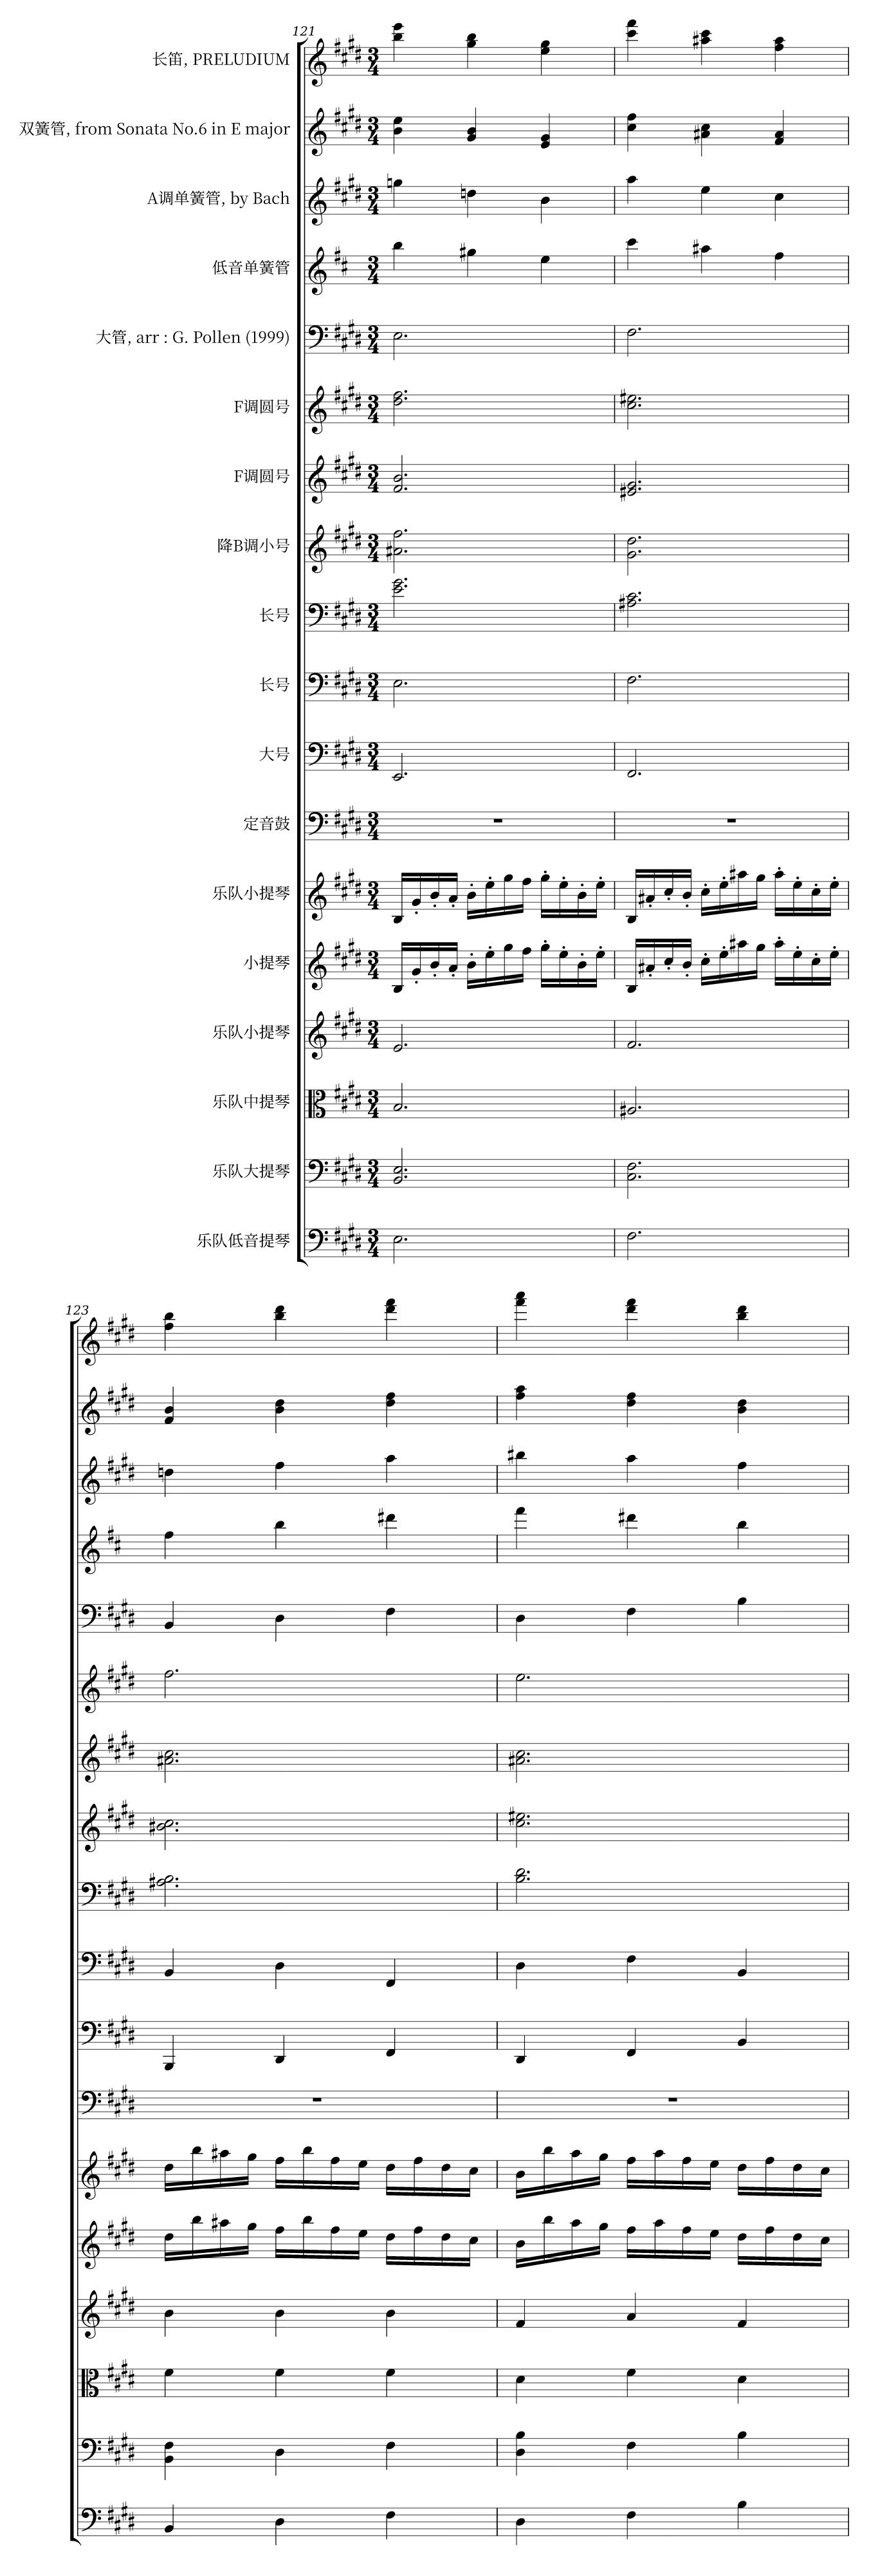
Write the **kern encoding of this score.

**kern	**kern	**kern	**kern	**kern	**kern	**kern	**kern	**kern	**kern	**kern	**kern	**kern	**kern	**kern	**kern	**kern	**kern
*part18	*part17	*part16	*part15	*part14	*part13	*part12	*part11	*part10	*part9	*part8	*part7	*part6	*part5	*part4	*part3	*part2	*part1
*staff18	*staff17	*staff16	*staff15	*staff14	*staff13	*staff12	*staff11	*staff10	*staff9	*staff8	*staff7	*staff6	*staff5	*staff4	*staff3	*staff2	*staff1
*I"乐队低音提琴	*I"乐队大提琴	*I"乐队中提琴	*I"乐队小提琴	*I"小提琴	*I"乐队小提琴	*I"定音鼓	*I"大号	*I"长号	*I"长号	*I"降B调小号	*I"F调圆号	*I"F调圆号	*I"大管, arr : G. Pollen (1999)	*I"低音单簧管	*I"A调单簧管, by Bach	*I"双簧管, from Sonata No.6 in E major	*I"长笛, PRELUDIUM
!!LO:PB:g=z
*clefF4	*clefF4	*clefC3	*clefG2	*clefG2	*clefG2	*clefF4	*clefF4	*clefF4	*clefF4	*clefG2	*clefG2	*clefG2	*clefF4	*clefG2	*clefG2	*clefG2	*clefG2
*ITrd7c12	*	*	*	*	*	*	*	*	*	*ITrd1c2	*ITrd4c7	*ITrd4c7	*	*ITrd8c14	*ITrd2c3	*	*
*k[f#c#g#d#]	*k[f#c#g#d#]	*k[f#c#g#d#]	*k[f#c#g#d#]	*k[f#c#g#d#]	*k[f#c#g#d#]	*k[f#c#g#d#]	*k[f#c#g#d#]	*k[f#c#g#d#]	*k[f#c#g#d#]	*k[f#c#]	*k[f#c#g#]	*k[f#c#g#]	*k[f#c#g#d#]	*k[f#c#]	*k[f#c#g#d#a#e#b#]	*k[f#c#g#d#]	*k[f#c#g#d#]
*M3/4	*M3/4	*M3/4	*M3/4	*M3/4	*M3/4	*M3/4	*M3/4	*M3/4	*M3/4	*M3/4	*M3/4	*M3/4	*M3/4	*M3/4	*M3/4	*M3/4	*M3/4
=121	=121	=121	=121	=121	=121	=121	=121	=121	=121	=121	=121	=121	=121	=121	=121	=121	=121
2.EE\	2.BB/ 2.E/	2.B/	2.e/	16B/LL	16B/LL	2.r	2.EE/	2.E\	2.e\ 2.g#\	2.g#X\ 2.ee\	2.B/ 2.e/	2.g#\ 2.b\	2.E\	4b\	4een\	4b\ 4ee\	4bb\ 4eee\
.	.	.	.	16g#'/	16g#'/	.	.	.	.	.	.	.	.	.	.	.	.
.	.	.	.	16b'/	16b'/	.	.	.	.	.	.	.	.	.	.	.	.
.	.	.	.	16a'/JJ	16a'/JJ	.	.	.	.	.	.	.	.	.	.	.	.
.	.	.	.	16b'\LL	16b'\LL	.	.	.	.	.	.	.	.	4g#X\	4bn\	4g#/ 4b/	4gg#\ 4bb\
.	.	.	.	16ee'\	16ee'\	.	.	.	.	.	.	.	.	.	.	.	.
.	.	.	.	16gg#\	16gg#\	.	.	.	.	.	.	.	.	.	.	.	.
.	.	.	.	16ff#\JJ	16ff#\JJ	.	.	.	.	.	.	.	.	.	.	.	.
.	.	.	.	16gg#'\LL	16gg#'\LL	.	.	.	.	.	.	.	.	4e\	4g#\	4e/ 4g#/	4ee\ 4gg#\
.	.	.	.	16ee'\	16ee'\	.	.	.	.	.	.	.	.	.	.	.	.
.	.	.	.	16b'\	16b'\	.	.	.	.	.	.	.	.	.	.	.	.
.	.	.	.	16ee'\JJ	16ee'\JJ	.	.	.	.	.	.	.	.	.	.	.	.
=122	=122	=122	=122	=122	=122	=122	=122	=122	=122	=122	=122	=122	=122	=122	=122	=122	=122
2.FF#\	2.C#\ 2.F#\	2.A#X/	2.f#/	16B/LL	16B/LL	2.r	2.FF#/	2.F#\	2.A#X\ 2.c#\	2.f#\ 2.cc#\	2.A#X/ 2.c#/	2.f#\ 2.a#X\	2.F#\	4cc#\	4ff#\	4cc#\ 4ff#\	4ccc#\ 4fff#\
.	.	.	.	16a#X'/	16a#X'/	.	.	.	.	.	.	.	.	.	.	.	.
.	.	.	.	16cc#'/	16cc#'/	.	.	.	.	.	.	.	.	.	.	.	.
.	.	.	.	16b'/JJ	16b'/JJ	.	.	.	.	.	.	.	.	.	.	.	.
.	.	.	.	16cc#'\LL	16cc#'\LL	.	.	.	.	.	.	.	.	4a#X\	4cc#\	4a#X\ 4cc#\	4aa#X\ 4ccc#\
.	.	.	.	16ee'\	16ee'\	.	.	.	.	.	.	.	.	.	.	.	.
.	.	.	.	16aa#X\	16aa#X\	.	.	.	.	.	.	.	.	.	.	.	.
.	.	.	.	16gg#\JJ	16gg#\JJ	.	.	.	.	.	.	.	.	.	.	.	.
.	.	.	.	16aa#'\LL	16aa#'\LL	.	.	.	.	.	.	.	.	4f#\	4a#\	4f#/ 4a#/	4ff#\ 4aa#\
.	.	.	.	16ee'\	16ee'\	.	.	.	.	.	.	.	.	.	.	.	.
.	.	.	.	16cc#'\	16cc#'\	.	.	.	.	.	.	.	.	.	.	.	.
.	.	.	.	16ee'\JJ	16ee'\JJ	.	.	.	.	.	.	.	.	.	.	.	.
=123	=123	=123	=123	=123	=123	=123	=123	=123	=123	=123	=123	=123	=123	=123	=123	=123	=123
*	*	*	*	*	*	*	*	*	*	*	*	*	*	*	*	*	*MM86
4BBB/	4BB\ 4F#\	4f#\	4b\	16dd#\LL	16dd#\LL	2.r	4BBB/	4BB/	2.A#X\ 2.B\	2.a#X\ 2.b\	2.d#X\ 2.f#\	2.b\	4BB/	4f#\	4bn\	4f#/ 4b/	4ff#\ 4bb\
.	.	.	.	16bb\	16bb\	.	.	.	.	.	.	.	.	.	.	.	.
.	.	.	.	16aa#X\	16aa#X\	.	.	.	.	.	.	.	.	.	.	.	.
.	.	.	.	16gg#\JJ	16gg#\JJ	.	.	.	.	.	.	.	.	.	.	.	.
*	*	*	*	*	*	*	*	*	*	*	*	*	*	*	*	*	*MM124
4DD#\	4D#\	4f#\	4b\	16ff#\LL	16ff#\LL	.	4DD#/	4D#\	.	.	.	.	4D#\	4b\	4dd#\	4b\ 4dd#\	4bb\ 4ddd#\
.	.	.	.	16bb\	16bb\	.	.	.	.	.	.	.	.	.	.	.	.
.	.	.	.	16ff#\	16ff#\	.	.	.	.	.	.	.	.	.	.	.	.
.	.	.	.	16ee\JJ	16ee\JJ	.	.	.	.	.	.	.	.	.	.	.	.
*	*	*	*	*	*	*	*	*	*	*	*	*	*	*	*	*	*MM128
4FF#\	4F#\	4f#\	4b\	16dd#\LL	16dd#\LL	.	4FF#/	4FF#/	.	.	.	.	4F#\	4dd#X\	4ff#\	4dd#\ 4ff#\	4ddd#\ 4fff#\
.	.	.	.	16ff#\	16ff#\	.	.	.	.	.	.	.	.	.	.	.	.
.	.	.	.	16dd#\	16dd#\	.	.	.	.	.	.	.	.	.	.	.	.
.	.	.	.	16cc#\JJ	16cc#\JJ	.	.	.	.	.	.	.	.	.	.	.	.
!!LO:PB:g=z
=124	=124	=124	=124	=124	=124	=124	=124	=124	=124	=124	=124	=124	=124	=124	=124	=124	=124
*	*	*	*	*	*	*	*	*	*	*	*	*	*	*	*	*	*MM130
4DD#\	4D#\ 4B\	4d#\	4f#/	16b\LL	16b\LL	2.r	4DD#/	4D#\	2.B\ 2.d#\	2.b\ 2.dd#X\	2.d#X\ 2.f#\	2.a\	4D#\	4ff#\	4gg##X\	4ff#\ 4aa\	4fff#\ 4aaa\
.	.	.	.	16bb\	16bb\	.	.	.	.	.	.	.	.	.	.	.	.
.	.	.	.	16aa\	16aa\	.	.	.	.	.	.	.	.	.	.	.	.
.	.	.	.	16gg#\JJ	16gg#\JJ	.	.	.	.	.	.	.	.	.	.	.	.
4FF#\	4F#\	4f#\	4a/	16ff#\LL	16ff#\LL	.	4FF#/	4F#\	.	.	.	.	4F#\	4dd#X\	4ff#\	4dd#\ 4ff#\	4ddd#\ 4fff#\
.	.	.	.	16aa\	16aa\	.	.	.	.	.	.	.	.	.	.	.	.
.	.	.	.	16ff#\	16ff#\	.	.	.	.	.	.	.	.	.	.	.	.
.	.	.	.	16ee\JJ	16ee\JJ	.	.	.	.	.	.	.	.	.	.	.	.
4BB\	4B\	4d#\	4f#/	16dd#\LL	16dd#\LL	.	4BB/	4BB/	.	.	.	.	4B\	4b\	4dd#\	4b\ 4dd#\	4bb\ 4ddd#\
.	.	.	.	16ff#\	16ff#\	.	.	.	.	.	.	.	.	.	.	.	.
.	.	.	.	16dd#\	16dd#\	.	.	.	.	.	.	.	.	.	.	.	.
.	.	.	.	16cc#\JJ	16cc#\JJ	.	.	.	.	.	.	.	.	.	.	.	.
=	=	=	=	=	=	=	=	=	=	=	=	=	=	=	=	=	=
*-	*-	*-	*-	*-	*-	*-	*-	*-	*-	*-	*-	*-	*-	*-	*-	*-	*-
